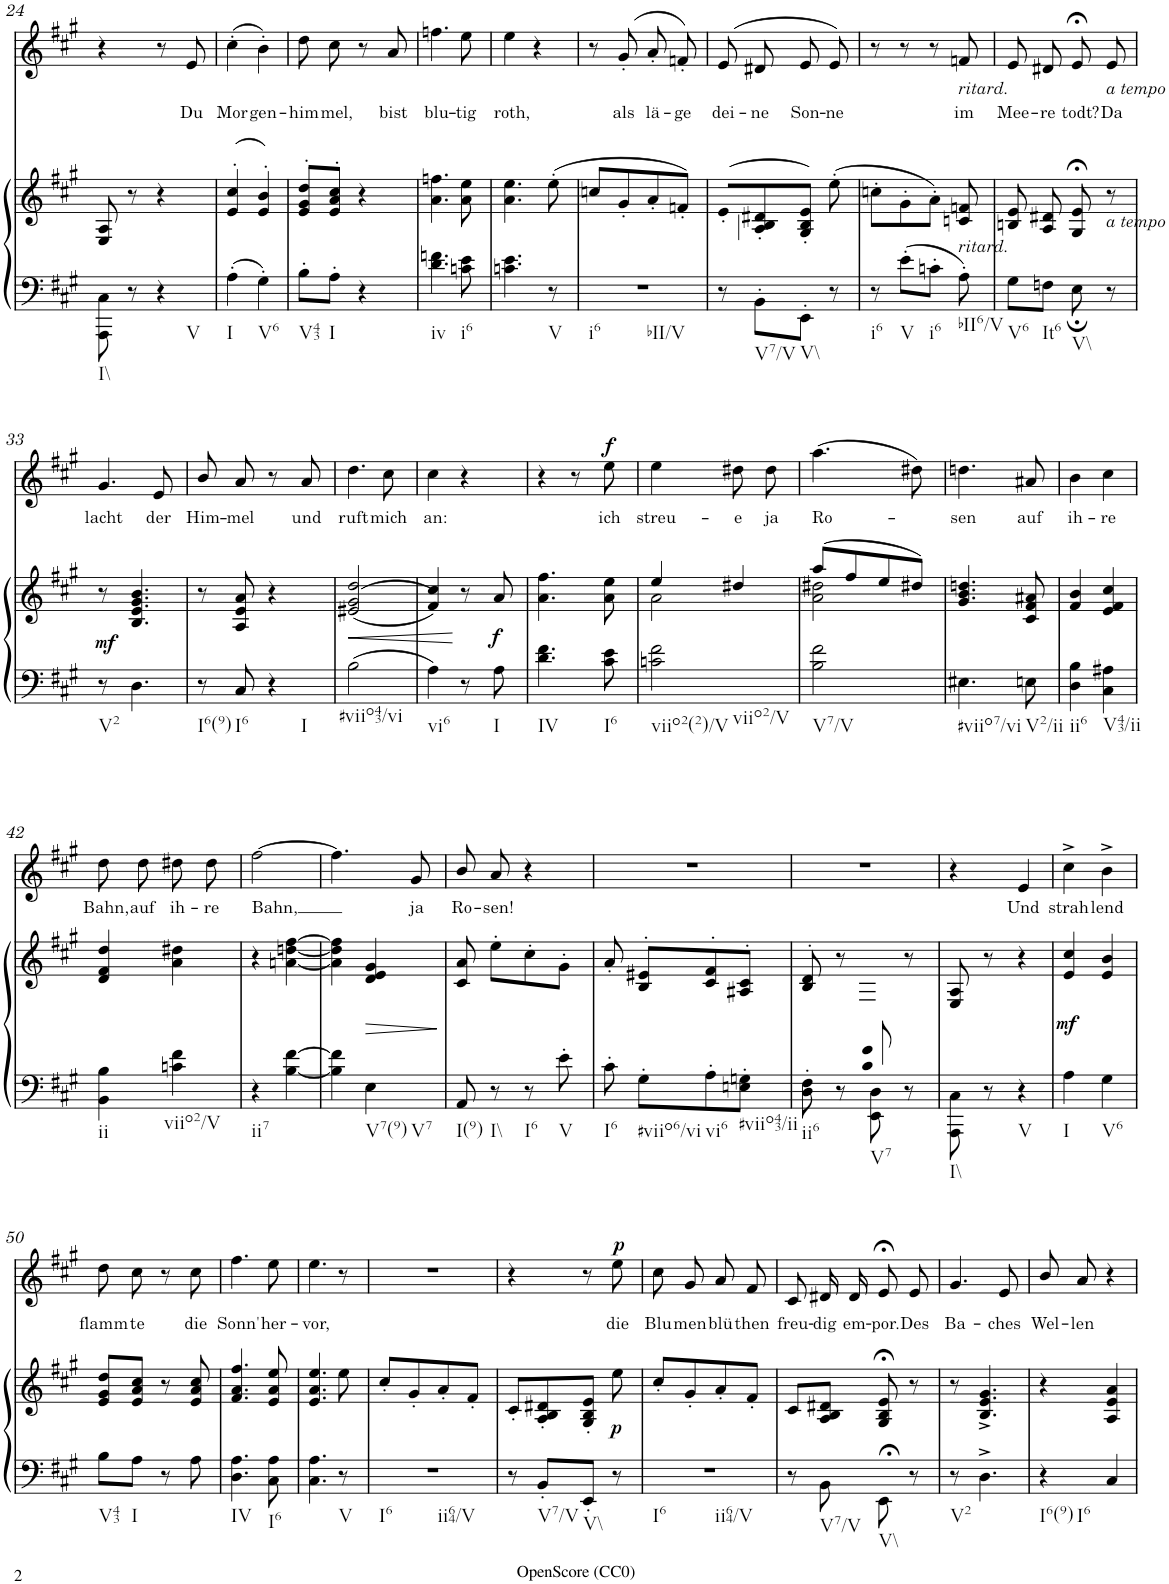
**kern	**kern	**dynam	**kern	**text	**dynam
*part2	*part2	*part2	*part1	*part1	*part1
*staff3	*staff2	*staff2/3	*staff1	*staff1	*staff1
*I"Piano	*	*	*I"Voice	*	*
*I'Pno	*	*	*	*	*
!!LO:PB:g=z
*clefF4	*clefG2	*	*clefG2	*	*
*k[f#c#g#]	*k[f#c#g#]	*	*k[f#c#g#]	*	*
*M2/4	*M2/4	*	*M2/4	*	*
=24	=24	=24	=24	=24	=24
!LO:TX:b:t=I\\	!	!	!	!	!
8AAA\ 8C#\	8E/ 8A/	.	4r	.	.
8r	8r	.	.	.	.
!LO:TX:b:t=V	!	!	!	!	!
4r	4r	.	8r	.	.
!	!	!	!	!LO:LY:b	!
.	.	.	8e/	Du	.
=25	=25	=25	=25	=25	=25
!LO:TX:b:t=I	!	!	!	!	!
!	!	!	!	!LO:LY:b	!
4A'\	(>4e/'> 4cc#/'>	.	(4cc#'\	Mor-	.
!LO:TX:b:t=V6	!	!	!	!	!
!	!	!	!	!LO:LY:b	!
4G#'\	4e/'> 4b/'>)	.	4b'\)	-gen-	.
=26	=26	=26	=26	=26	=26
!LO:TX:b:t=V43	!	!	!	!	!
!	!	!	!	!LO:LY:b	!
8B'\L	8e/'> 8g#/'> 8dd/'>L	.	8dd\L	-him-	.
!LO:TX:b:t=I	!	!	!	!	!
!	!	!	!	!LO:LY:b	!
8A'\J	8e/'> 8a/'> 8cc#/'>J	.	8cc#\J	-mel,	.
4r	4r	.	8r	.	.
!	!	!	!	!LO:LY:b	!
.	.	.	8a/	bist	.
=27	=27	=27	=27	=27	=27
!LO:TX:b:t=iv	!	!	!	!	!
!	!	!	!	!LO:LY:b	!
4.d\ 4.fn\	4.a\ 4.ffn\	.	4.ffn\	blu-	.
!LO:TX:b:t=i6	!	!	!	!	!
!	!	!	!	!LO:LY:b	!
8cn\ 8e\	8a\ 8ee\	.	8ee\	-tig	.
=28	=28	=28	=28	=28	=28
!	!	!	!	!LO:LY:b	!
4.cn\ 4.e\	4.a\ 4.ee\	.	4ee\	roth,	.
.	.	.	4r	.	.
!LO:TX:b:t=V	!	!	!	!	!
8r	(8ee'\	.	.	.	.
=29	=29	=29	=29	=29	=29
!LO:TX:b:t=i6	!	!	!	!	!
!LO:TX:b:t=bII/V	!	!	!	!	!
2r	8ccn/L	.	8r	.	.
!	!	!	!	!LO:LY:b	!
.	8g#'/	.	(>8g#'/	als	.
!	!	!	!	!LO:LY:b	!
.	8a'/	.	8a'/L	lä-	.
!	!	!	!	!LO:LY:b	!
.	8fn'/J)	.	8fn'/J)	-ge	.
=30	=30	=30	=30	=30	=30
!	!	!	!	!LO:LY:b	!
8r	(>8e'/L	.	(>8e/L	dei-	.
!LO:TX:b:t=V7/V	!	!	!	!	!
!	!	!	!	!LO:LY:b	!
8BB'\L	8A/' 8B/' 8d#X/'	.	8d#X/J	-ne	.
!LO:TX:b:t=V\\	!	!	!	!	!
!	!	!	!	!LO:LY:b	!
8EE'\J	8G#/' 8B/' 8e/'J)	.	8e/L	Son-	.
!	!	!	!	!LO:LY:b	!
8r	(>8ee'\	.	8e/J)	-ne	.
=31	=31	=31	=31	=31	=31
!LO:TX:b:t=i6	!	!	!	!	!
8r	8ccn'\L	.	8r	.	.
!LO:TX:b:t=V	!	!	!	!	!
8e'\L	8g#'\	.	8r	.	.
!LO:TX:b:t=i6	!	!	!	!	!
8cn'\J	8a'\J)	.	8r	.	.
!	!	!	!LO:TX:b:i:t=ritard.	!	!
!	!LO:TX:b:i:t=ritard.	!	!	!	!
!LO:TX:b:t=bII6/V	!	!	!	!	!
!	!	!	!	!LO:LY:b	!
8A'\	8cn/ 8fn/	.	8fn/	im	.
=32	=32	=32	=32	=32	=32
!LO:TX:b:t=V6	!	!	!	!	!
!	!	!	!	!LO:LY:b	!
8G#\L	8Bn/ 8e/	.	8e/L	Mee-	.
!LO:TX:b:t=It6	!	!	!	!	!
!	!	!	!	!LO:LY:b	!
8Fn\J	8A/ 8d#X/	.	8d#X/J	-re	.
!LO:TX:b:t=V\\	!	!	!	!	!
!	!	!	!	!LO:LY:b	!
8E;\	8G#/;< 8e/;<	.	8e;</L	todt?	.
!	!	!	!LO:TX:b:i:t=a tempo	!	!
!	!LO:TX:b:i:t=a tempo	!	!	!	!
!	!	!	!	!LO:LY:b	!
8r	8r	.	8e/J	Da	.
!!LO:LB:g=z
=33	=33	=33	=33	=33	=33
!LO:TX:b:t=V2	!	!	!	!	!
!	!	!LO:DY:b	!	!LO:LY:b	!
8r	8r	mf	4.g#/	lacht	.
4.D\	4.B/ 4.e/ 4.g#/ 4.b/	.	.	.	.
!	!	!	!	!LO:LY:b	!
.	.	.	8e/	der	.
=34	=34	=34	=34	=34	=34
!LO:TX:b:t=I6(9)	!	!	!	!	!
!	!	!	!	!LO:LY:b	!
8r	8r	.	8b/L	Him-	.
!LO:TX:b:t=I6	!	!	!	!	!
!	!	!	!	!LO:LY:b	!
8C#/	8A/ 8e/ 8a/	.	8a/J	-mel	.
!LO:TX:b:t=I	!	!	!	!	!
4r	4r	.	8r	.	.
!	!	!	!	!LO:LY:b	!
.	.	.	8a/	und	.
=35	=35	=35	=35	=35	=35
!LO:TX:b:t=#viio43/vi	!	!	!	!	!
!	!	!LO:HP:b	!	!LO:LY:b	!
2B\	((>2e#X/ 2g#/ 2dd/	<	4.dd\	ruft	.
!	!	!	!	!LO:LY:b	!
.	.	.	8cc#\	mich	.
=36	=36	=36	=36	=36	=36
!LO:TX:b:t=vi6	!	!	!	!	!
!	!	!	!	!LO:LY:b	!
4A\	4f#/ 4cc#/))	.	4cc#\	an:	.
8r	8r	[	4r	.	.
!LO:TX:b:t=I	!	!	!	!	!
!	!	!LO:DY:b	!	!	!
8A\	8a/	f	.	.	.
=37	=37	=37	=37	=37	=37
!LO:TX:b:t=IV	!	!	!	!	!
4.d\ 4.f#\	4.a\ 4.ff#\	.	4r	.	.
.	.	.	8r	.	.
!LO:TX:b:t=I6	!	!	!	!	!
!	!	!	!	!LO:LY:b	!LO:DY:a
8c#\ 8e\	8a\ 8ee\	.	8ee\	ich	f
=38	=38	=38	=38	=38	=38
*	*^	*	*	*	*
!LO:TX:b:t=viio2(2)/V	!	!	!	!	!	!
!LO:TX:b:t=viio2/V	!	!	!	!	!	!
!	!	!	!	!	!LO:LY:b	!
2cn\ 2f#\	4ee/	2a\	.	4ee\	streu-	.
!	!	!	!	!	!LO:LY:b	!
.	4dd#X/	.	.	8dd#X\L	-e	.
!	!	!	!	!	!LO:LY:b	!
.	.	.	.	8dd#\J	ja	.
=39	=39	=39	=39	=39	=39	=39
!LO:TX:b:t=V7/V	!	!	!	!	!	!
!	!	!	!	!	!LO:LY:b	!
2B\ 2f#\	(8aa/L	2a\ 2dd#X\	.	(4.aa\	Ro-	.
.	8ff#/	.	.	.	.	.
.	8ee/	.	.	.	.	.
.	8dd#X/J)	.	.	8dd#X\)	.	.
*	*v	*v	*	*	*	*
=40	=40	=40	=40	=40	=40
!LO:TX:b:t=#viio7/vi	!	!	!	!	!
!	!	!	!	!LO:LY:b	!
4.E#X\	4.g#/ 4.b/ 4.ddn/	.	4.ddn\	-sen	.
!LO:TX:b:t=V2/ii	!	!	!	!	!
!	!	!	!	!LO:LY:b	!
8En\	8c#/ 8f#/ 8a#X/	.	8a#X/	auf	.
=41	=41	=41	=41	=41	=41
!LO:TX:b:t=ii6	!	!	!	!	!
!	!	!	!	!LO:LY:b	!
4D\ 4B\	4f#/ 4b/	.	4b\	ih-	.
!LO:TX:b:t=V43/ii	!	!	!	!	!
!	!	!	!	!LO:LY:b	!
4C#\ 4A#X\	4e/ 4f#/ 4cc#/	.	4cc#\	-re	.
!!LO:LB:g=z
=42	=42	=42	=42	=42	=42
!LO:TX:b:t=ii	!	!	!	!	!
!	!	!	!	!LO:LY:b	!
4BB\ 4B\	4d/ 4f#/ 4dd/	.	8dd\L	Bahn,	.
!	!	!	!	!LO:LY:b	!
.	.	.	8dd\J	auf	.
!LO:TX:b:t=viio2/V	!	!	!	!	!
!	!	!	!	!LO:LY:b	!
4cn\ 4f#\	4a\ 4dd#X\	.	8dd#X\L	ih-	.
!	!	!	!	!LO:LY:b	!
.	.	.	8dd#\J	-re	.
=43	=43	=43	=43	=43	=43
!LO:TX:b:t=ii7	!	!	!	!	!
!	!	!	!	!LO:LY:b	!
4r	4r	.	[2ff#\	Bahn,	.
[4B\ [4f#\	[4an\ [<4ddn\ [4ff#\	.	.	.	.
=44	=44	=44	=44	=44	=44
4B\] 4f#\]	4a\] 4dd\] 4ff#\]	.	4.ff#\]	.	.
!LO:TX:b:t=V7(9)	!	!	!	!	!
!LO:TX:b:t=V7	!	!	!	!	!
!	!	!LO:HP:b	!	!	!
4E\	4d/ 4e/ 4g#/	>	.	.	.
!	!	!	!	!LO:LY:b	!
.	.	.	8g#/	ja	.
.	.	]	.	.	.
=45	=45	=45	=45	=45	=45
!LO:TX:b:t=I(9)	!	!	!	!	!
!	!	!	!	!LO:LY:b	!
8AA/	8c#/ 8a/	.	8b/L	Ro-	.
!LO:TX:b:t=I\\	!	!	!	!	!
!	!	!	!	!LO:LY:b	!
8r	8ee'\L	.	8a/J	-sen!	.
!LO:TX:b:t=I6	!	!	!	!	!
8r	8cc#'\	.	4r	.	.
!LO:TX:b:t=V	!	!	!	!	!
8e'\	8g#'\J	.	.	.	.
=46	=46	=46	=46	=46	=46
!LO:TX:b:t=I6	!	!	!	!	!
8c#'\	8a'/	.	2r	.	.
!LO:TX:b:t=#viio6/vi	!	!	!	!	!
8G#'\L	8B/'> 8e#X/'>L	.	.	.	.
!LO:TX:b:t=vi6	!	!	!	!	!
8A'\	8c#/'> 8f#/'>	.	.	.	.
!LO:TX:b:t=#viio43/ii	!	!	!	!	!
8En\' 8Gn\'J	8A#X/'> 8c#/'>J	.	.	.	.
=47	=47	=47	=47	=47	=47
!LO:TX:b:t=ii6	!	!	!	!	!
8D\' 8F#\'	8B/'> 8d/'>	.	2r	.	.
8r	8r	.	.	.	.
!LO:TX:b:t=V7	!	!	!	!	!
8EE\ 8D\	8E/ 8G#/	.	.	.	.
8r	8r	.	.	.	.
=48	=48	=48	=48	=48	=48
!LO:TX:b:t=I\\	!	!	!	!	!
8AAA\ 8C#\	8E/ 8A/	.	4r	.	.
8r	8r	.	.	.	.
!LO:TX:b:t=V	!	!	!	!	!
!	!	!	!	!LO:LY:b	!
4r	4r	.	4e/	Und	.
=49	=49	=49	=49	=49	=49
!LO:TX:b:t=I	!	!	!	!	!
!	!	!LO:DY:b	!	!LO:LY:b	!
4A\	4e/ 4cc#/	mf	4cc#^\	strah-	.
!LO:TX:b:t=V6	!	!	!	!	!
!	!	!	!	!LO:LY:b	!
4G#\	4e/ 4b/	.	4b^\	-lend	.
!!LO:LB:g=z
=50	=50	=50	=50	=50	=50
!LO:TX:b:t=V43	!	!	!	!	!
!	!	!	!	!LO:LY:b	!
8B\L	8e/ 8g#/ 8dd/L	.	8dd\L	flamm-	.
!LO:TX:b:t=I	!	!	!	!	!
!	!	!	!	!LO:LY:b	!
8A\J	8e/ 8a/ 8cc#/J	.	8cc#\J	-te	.
8r	8r	.	8r	.	.
!	!	!	!	!LO:LY:b	!
8A\	8e/ 8a/ 8cc#/	.	8cc#\	die	.
=51	=51	=51	=51	=51	=51
!LO:TX:b:t=IV	!	!	!	!	!
!	!	!	!	!LO:LY:b	!
4.D\ 4.A\	4.f#/ 4.a/ 4.ff#/	.	4.ff#\	Sonn'	.
!LO:TX:b:t=I6	!	!	!	!	!
!	!	!	!	!LO:LY:b	!
8C#\ 8A\	8e/ 8a/ 8ee/	.	8ee\	her-	.
=52	=52	=52	=52	=52	=52
!	!	!	!	!LO:LY:b	!
4.C#\ 4.A\	4.e/ 4.a/ 4.ee/	.	4.ee\	-vor,	.
!LO:TX:b:t=V	!	!	!	!	!
8r	8ee\	.	8r	.	.
=53	=53	=53	=53	=53	=53
!LO:TX:b:t=I6	!	!	!	!	!
!LO:TX:b:t=ii64/V	!	!	!	!	!
2r	8cc#'/L	.	2r	.	.
.	8g#'/	.	.	.	.
.	8a'/	.	.	.	.
.	8f#'/J	.	.	.	.
=54	=54	=54	=54	=54	=54
8r	8c#'/L	.	4r	.	.
!LO:TX:b:t=V7/V	!	!	!	!	!
8BB'/L	8A/' 8B/' 8d#X/'	.	.	.	.
!LO:TX:b:t=V\\	!	!	!	!	!
8EE'/J	8G#/' 8B/' 8e/'J	.	8r	.	.
!	!	!LO:DY:b	!	!LO:LY:b	!LO:DY:a
8r	8ee\	p	8ee\	die	p
=55	=55	=55	=55	=55	=55
!LO:TX:b:t=I6	!	!	!	!	!
!LO:TX:b:t=ii64/V	!	!	!	!	!
!	!	!	!	!LO:LY:b	!
2r	8cc#'/L	.	8cc#/L	Blu-	.
!	!	!	!	!LO:LY:b	!
.	8g#'/	.	8g#/J	-men-	.
!	!	!	!	!LO:LY:b	!
.	8a'/	.	8a/L	-blü-	.
!	!	!	!	!LO:LY:b	!
.	8f#'/J	.	8f#/J	-then	.
=56	=56	=56	=56	=56	=56
!	!	!	!	!LO:LY:b	!
8r	8c#/L	.	8c#/L	freu-	.
!LO:TX:b:t=V7/V	!	!	!	!	!
!	!	!	!	!LO:LY:b	!
8BB\	8A/ 8B/ 8d#X/J	.	16d#X/L	-dig	.
!	!	!	!	!LO:LY:b	!
.	.	.	16d#/JJ	em-	.
!LO:TX:b:t=V\\	!	!	!	!	!
!	!	!	!	!LO:LY:b	!
8EE;<\	8G#/;< 8B/;< 8e/;<	.	8e;</L	-por.	.
!	!	!	!	!LO:LY:b	!
8r	8r	.	8e/J	Des	.
=57	=57	=57	=57	=57	=57
!LO:TX:b:t=V2	!	!	!	!	!
!	!	!	!	!LO:LY:b	!
8r	8r	.	4.g#/	Ba-	.
4.D^\	4.B/^ 4.e/^ 4.g#/^	.	.	.	.
!	!	!	!	!LO:LY:b	!
.	.	.	8e/	-ches	.
=58	=58	=58	=58	=58	=58
!LO:TX:b:t=I6(9)	!	!	!	!	!
!LO:TX:b:t=I6	!	!	!	!	!
!	!	!	!	!LO:LY:b	!
4r	4r	.	8b/L	Wel-	.
!	!	!	!	!LO:LY:b	!
.	.	.	8a/J	-len	.
4C#/	4A/ 4e/ 4a/	.	4r	.	.
=	=	=	=	=	=
*-	*-	*-	*-	*-	*-
